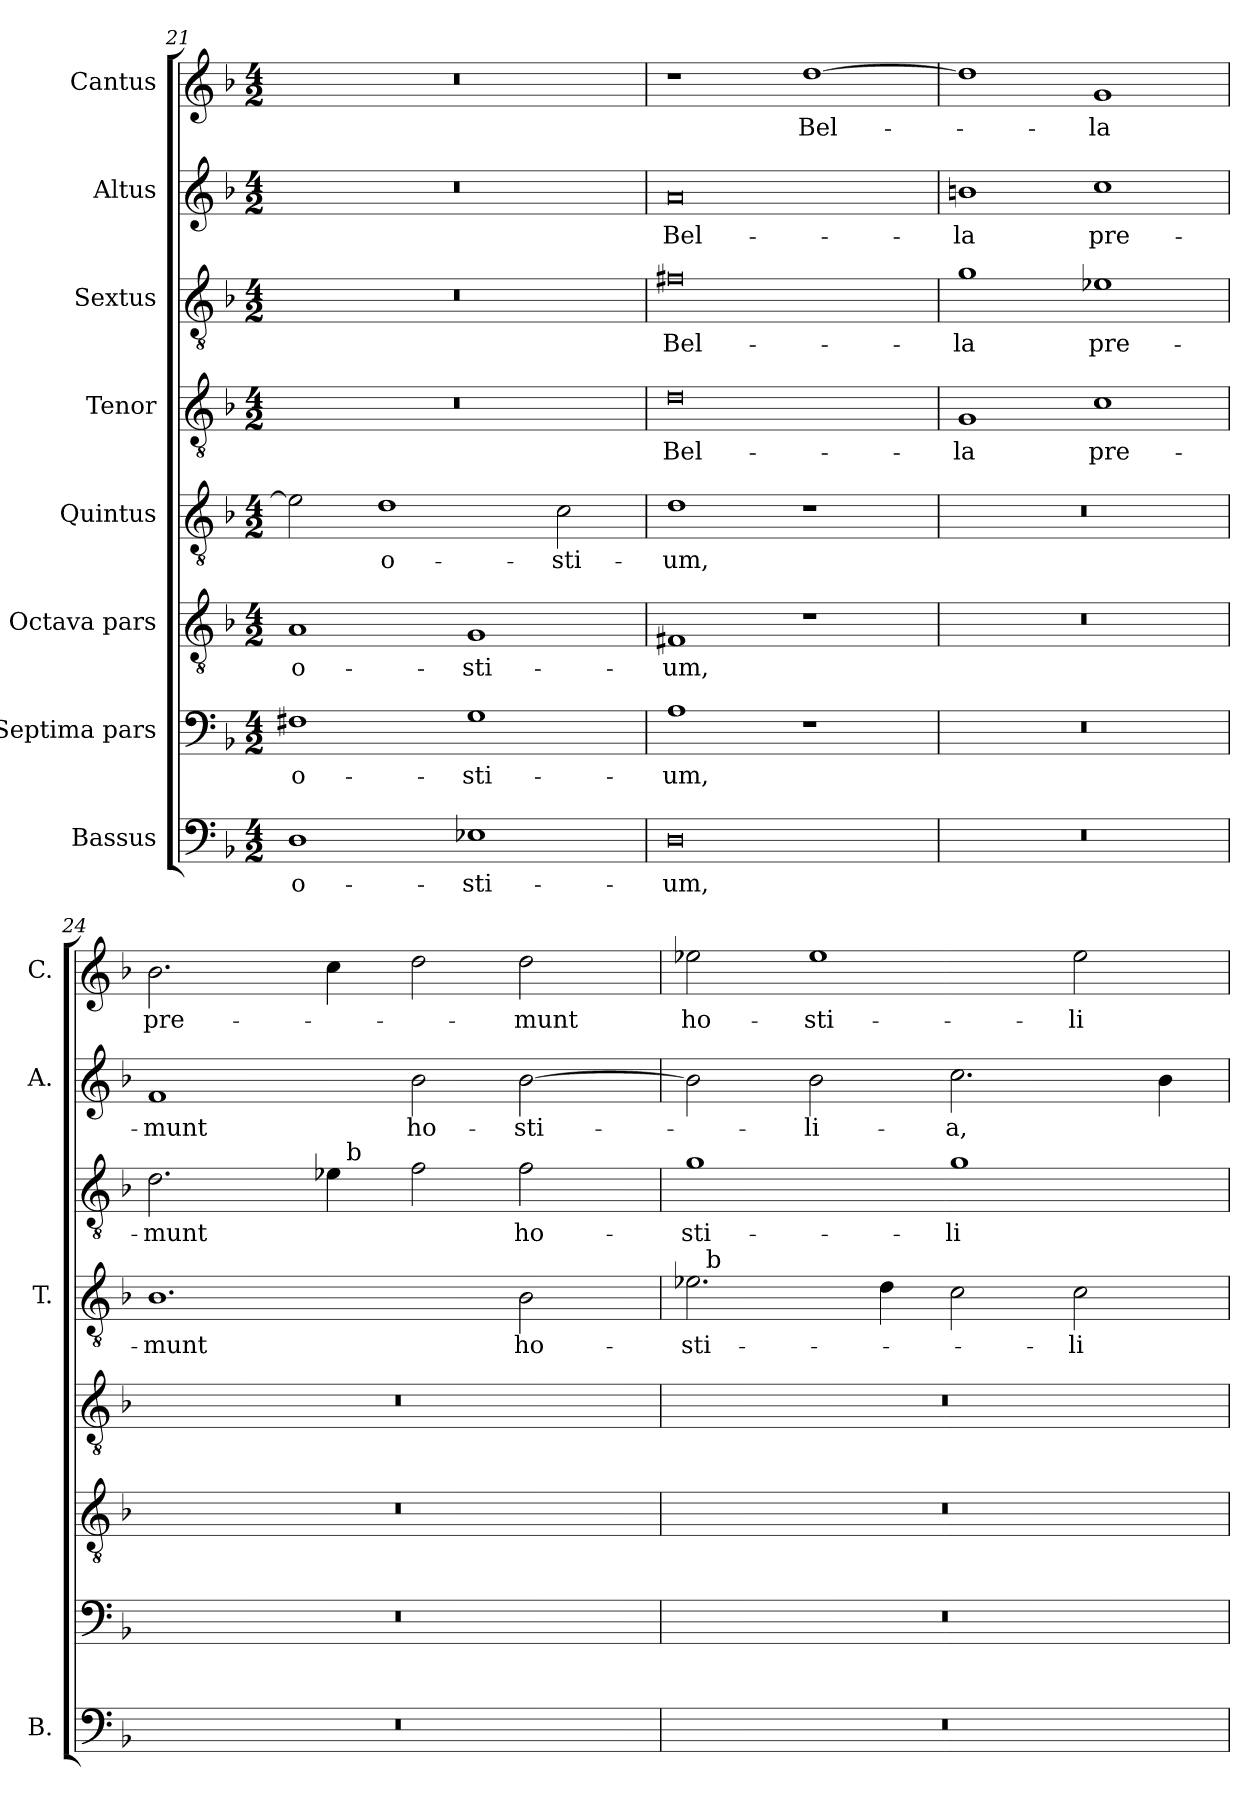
**kern	**text	**kern	**text	**kern	**text	**kern	**text	**kern	**text	**kern	**text	**kern	**text	**kern	**text
*part8	*part8	*part7	*part7	*part6	*part6	*part5	*part5	*part4	*part4	*part3	*part3	*part2	*part2	*part1	*part1
*staff8	*staff8	*staff7	*staff7	*staff6	*staff6	*staff5	*staff5	*staff4	*staff4	*staff3	*staff3	*staff2	*staff2	*staff1	*staff1
*I"Bassus	*	*I"Septima pars	*	*I"Octava pars	*	*I"Quintus	*	*I"Tenor	*	*I"Sextus	*	*I"Altus	*	*I"Cantus	*
*I'B.	*	*	*	*	*	*	*	*I'T.	*	*	*	*I'A.	*	*I'C.	*
*clefF4	*	*clefF4	*	*clefGv2	*	*clefGv2	*	*clefGv2	*	*clefGv2	*	*clefG2	*	*clefG2	*
*	*	*	*	*ITrd7c12	*	*ITrd7c12	*	*ITrd7c12	*	*ITrd7c12	*	*	*	*	*
*k[b-]	*	*k[b-]	*	*k[b-]	*	*k[b-]	*	*k[b-]	*	*k[b-]	*	*k[b-]	*	*k[b-]	*
*F:	*	*F:	*	*F:	*	*F:	*	*F:	*	*F:	*	*F:	*	*F:	*
*M4/2	*	*M4/2	*	*M4/2	*	*M4/2	*	*M4/2	*	*M4/2	*	*M4/2	*	*M4/2	*
=21	=21	=21	=21	=21	=21	=21	=21	=21	=21	=21	=21	=21	=21	=21	=21
!	!LO:LY:b	!	!LO:LY:b	!	!LO:LY:b	!	!	!LO:N:vis=1	!	!LO:N:vis=1	!	!LO:N:vis=1	!	!LO:N:vis=1	!
1D	o-	1F#X	o-	1AA	o-	2E-\]	.	0r	.	0r	.	0r	.	0r	.
!	!	!	!	!	!	!	!LO:LY:b	!	!	!	!	!	!	!	!
.	.	.	.	.	.	1D	o-	.	.	.	.	.	.	.	.
!	!LO:LY:b	!	!LO:LY:b	!	!LO:LY:b	!	!	!	!	!	!	!	!	!	!
1E-X	-sti-	1G	-sti-	1GG	-sti-	.	.	.	.	.	.	.	.	.	.
!	!	!	!	!	!	!	!LO:LY:b	!	!	!	!	!	!	!	!
.	.	.	.	.	.	2C\	-sti-	.	.	.	.	.	.	.	.
=22	=22	=22	=22	=22	=22	=22	=22	=22	=22	=22	=22	=22	=22	=22	=22
!	!LO:LY:b	!	!LO:LY:b	!	!LO:LY:b	!	!LO:LY:b	!	!LO:LY:b	!	!LO:LY:b	!	!LO:LY:b	!	!
0D	-um,	1A	-um,	1FF#X	-um,	1D	-um,	0D	Bel-	0F#X	Bel-	0a	Bel-	1r	.
!	!	!	!	!	!	!	!	!	!	!	!	!	!	!	!LO:LY:b
.	.	1r	.	1r	.	1r	.	.	.	.	.	.	.	[>1dd	Bel-
=23	=23	=23	=23	=23	=23	=23	=23	=23	=23	=23	=23	=23	=23	=23	=23
!LO:N:vis=1	!	!LO:N:vis=1	!	!LO:N:vis=1	!	!LO:N:vis=1	!	!	!LO:LY:b	!	!LO:LY:b	!	!LO:LY:b	!	!
0r	.	0r	.	0r	.	0r	.	1GG	-la	1G	-la	1bn	-la	1dd]	.
!	!	!	!	!	!	!	!	!	!LO:LY:b	!	!LO:LY:b	!	!LO:LY:b	!	!LO:LY:b
.	.	.	.	.	.	.	.	1C	pre-	1E-X	pre-	1cc	pre-	1g	-la
=24	=24	=24	=24	=24	=24	=24	=24	=24	=24	=24	=24	=24	=24	=24	=24
!LO:N:vis=1	!	!LO:N:vis=1	!	!LO:N:vis=1	!	!LO:N:vis=1	!	!	!LO:LY:b	!	!LO:LY:b	!	!LO:LY:b	!	!LO:LY:b
*	*	*	*	*	*	*	*	*	*	*^	*	*	*	*	*
0r	.	0r	.	0r	.	0r	.	1.BB-	-munt	2.D\	2ryy	-munt	1f	-munt	2.b-\	pre-
.	.	.	.	.	.	.	.	.	.	.	4ryy	.	.	.	.	.
.	.	.	.	.	.	.	.	.	.	4E-\	32ryy	.	.	.	4cc\	.
!	!	!	!	!	!	!	!	!	!	!	!LO:TX:a:t=b	!	!	!	!	!
.	.	.	.	.	.	.	.	.	.	.	1ryy	.	.	.	.	.
!	!	!	!	!	!	!	!	!	!	!	!	!	!	!LO:LY:b	!	!
.	.	.	.	.	.	.	.	.	.	2F\	.	.	2b-\	ho-	2dd\	.
!	!	!	!	!	!	!	!	!	!LO:LY:b	!	!	!LO:LY:b	!	!LO:LY:b	!	!LO:LY:b
.	.	.	.	.	.	.	.	2BB-\	ho-	2F\	.	ho-	[>2b-\	-sti-	2dd\	-munt
.	.	.	.	.	.	.	.	.	.	.	8..ryy	.	.	.	.	.
!!LO:LB:g=z
=25	=25	=25	=25	=25	=25	=25	=25	=25	=25	=25	=25	=25	=25	=25	=25	=25
!LO:N:vis=1	!	!LO:N:vis=1	!	!LO:N:vis=1	!	!LO:N:vis=1	!	!	!LO:LY:b	!	!	!LO:LY:b	!	!	!	!LO:LY:b
*	*	*	*	*	*	*	*	*^	*	*v	*v	*	*	*	*	*
0r	.	0r	.	0r	.	0r	.	2.E-\	32ryy	-sti-	1G	-sti-	2b-\]	.	2ee-X\	ho-
!	!	!	!	!	!	!	!	!	!LO:TX:a:t=b	!	!	!	!	!	!	!
.	.	.	.	.	.	.	.	.	1ryy	.	.	.	.	.	.	.
!	!	!	!	!	!	!	!	!	!	!	!	!	!	!LO:LY:b	!	!LO:LY:b
.	.	.	.	.	.	.	.	.	.	.	.	.	2b-\	-li-	1ee-	-sti-
.	.	.	.	.	.	.	.	4D\	.	.	.	.	.	.	.	.
!	!	!	!	!	!	!	!	!	!	!	!	!LO:LY:b	!	!LO:LY:b	!	!
.	.	.	.	.	.	.	.	2C\	.	.	1G	-li-	2.cc\	-a,	.	.
.	.	.	.	.	.	.	.	.	2ryy	.	.	.	.	.	.	.
!	!	!	!	!	!	!	!	!	!	!LO:LY:b	!	!	!	!	!	!LO:LY:b
.	.	.	.	.	.	.	.	2C\	.	-li-	.	.	.	.	2ee-\	-li-
.	.	.	.	.	.	.	.	.	4...ryy	.	.	.	.	.	.	.
.	.	.	.	.	.	.	.	.	.	.	.	.	4b-\	.	.	.
*	*	*	*	*	*	*	*	*v	*v	*	*	*	*	*	*	*
=	=	=	=	=	=	=	=	=	=	=	=	=	=	=	=
*-	*-	*-	*-	*-	*-	*-	*-	*-	*-	*-	*-	*-	*-	*-	*-
